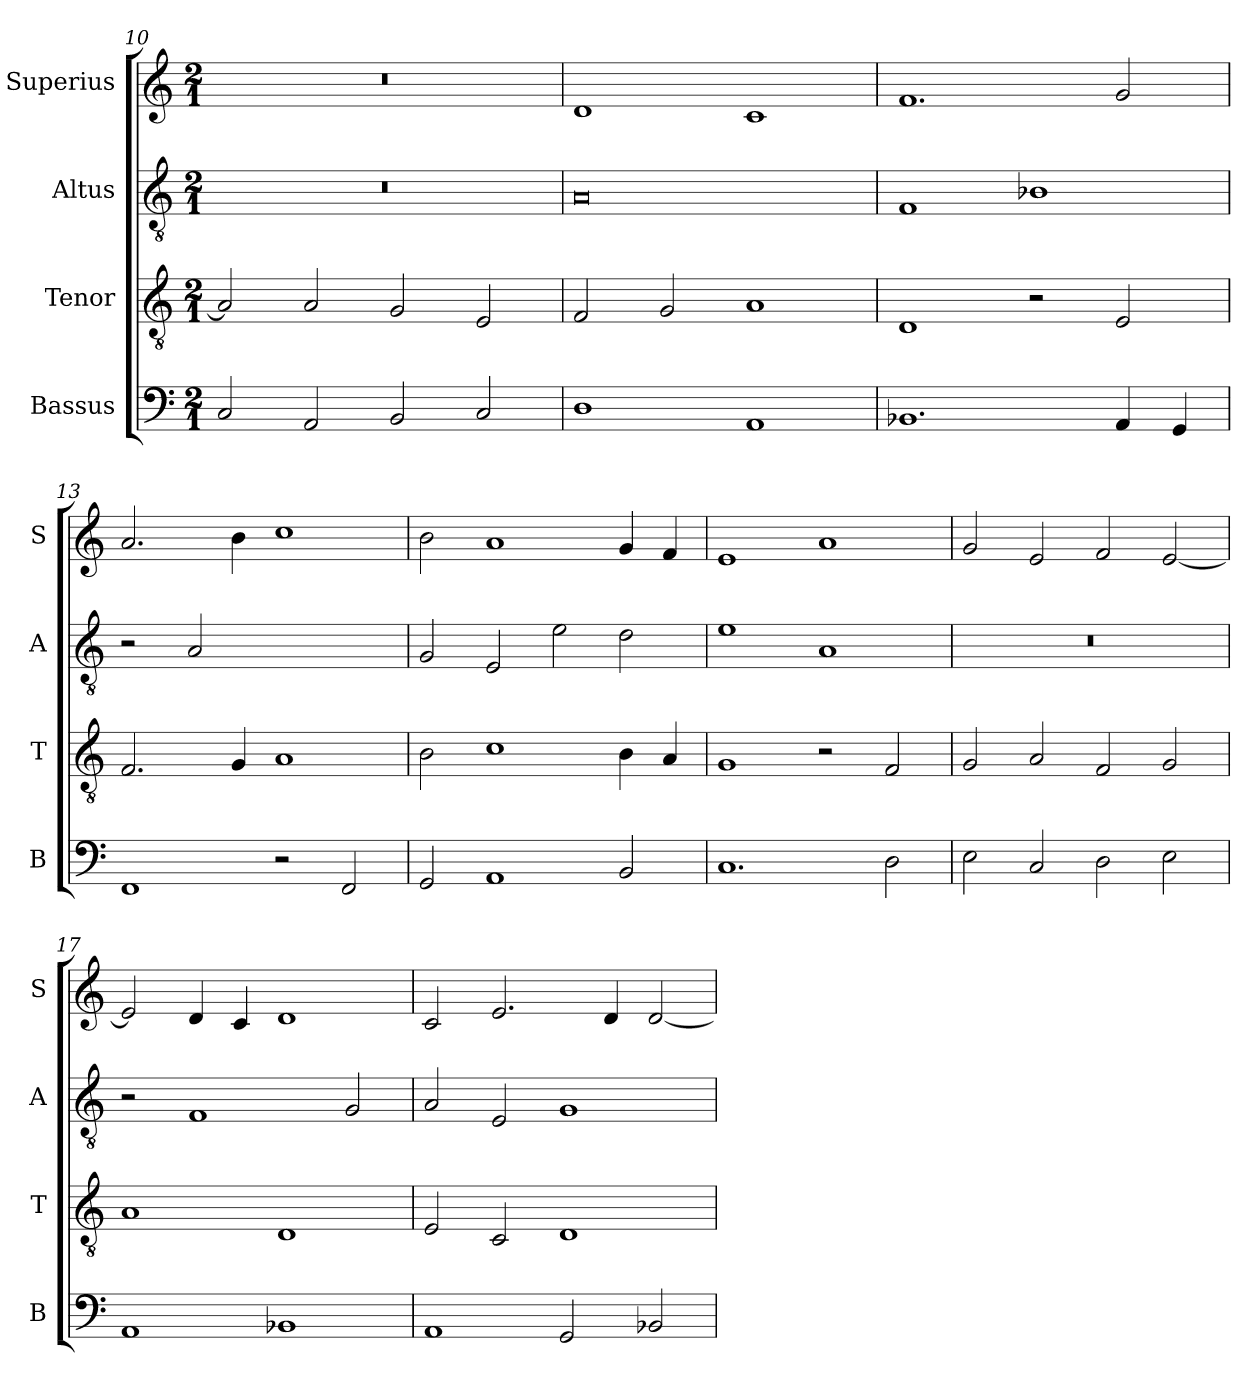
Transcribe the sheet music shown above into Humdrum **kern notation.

**kern	**kern	**kern	**kern
*part4	*part3	*part2	*part1
*staff4	*staff3	*staff2	*staff1
*I"Bassus	*I"Tenor	*I"Altus	*I"Superius
*I'B	*I'T	*I'A	*I'S
*clefF4	*clefGv2	*clefGv2	*clefG2
*k[]	*k[]	*k[]	*k[]
*M2/1	*M2/1	*M2/1	*M2/1
=10	=10	=10	=10
2C/	2A/]	0r	0r
2AA/	2A/	.	.
2BB/	2G/	.	.
2C/	2E/	.	.
=11	=11	=11	=11
1D	2F/	0A	1d
.	2G/	.	.
1AA	1A	.	1c
=12	=12	=12	=12
1.BB-X	1D	1F	1.f
.	2r	1B-X	.
4AA/	2E/	.	2g/
4GG/	.	.	.
=13	=13	=13	=13
1FF	2.F/	2r	2.a/
.	.	2A/	.
.	4G/	.	4b\
2r	1A	1ryy	1cc
2FF/	.	.	.
=14	=14	=14	=14
2GG/	2B\	2G/	2b\
1AA	1c	2E/	1a
.	.	2e\	.
2BB/	4B\	2d\	4g/
.	4A/	.	4f/
=15	=15	=15	=15
1.C	1G	1e	1e
.	2r	1A	1a
2D\	2F/	.	.
=16	=16	=16	=16
2E\	2G/	0r	2g/
2C/	2A/	.	2e/
2D\	2F/	.	2f/
2E\	2G/	.	[2e/
=17	=17	=17	=17
1AA	1A	2r	2e/]
.	.	1F	4d/
.	.	.	4c/
1BB-X	1D	.	1d
.	.	2G/	.
=18	=18	=18	=18
1AA	2E/	2A/	2c/
.	2C/	2E/	2.e/
2GG/	1D	1G	.
.	.	.	4d/
2BB-X/	.	.	[2d/
=	=	=	=
*-	*-	*-	*-
